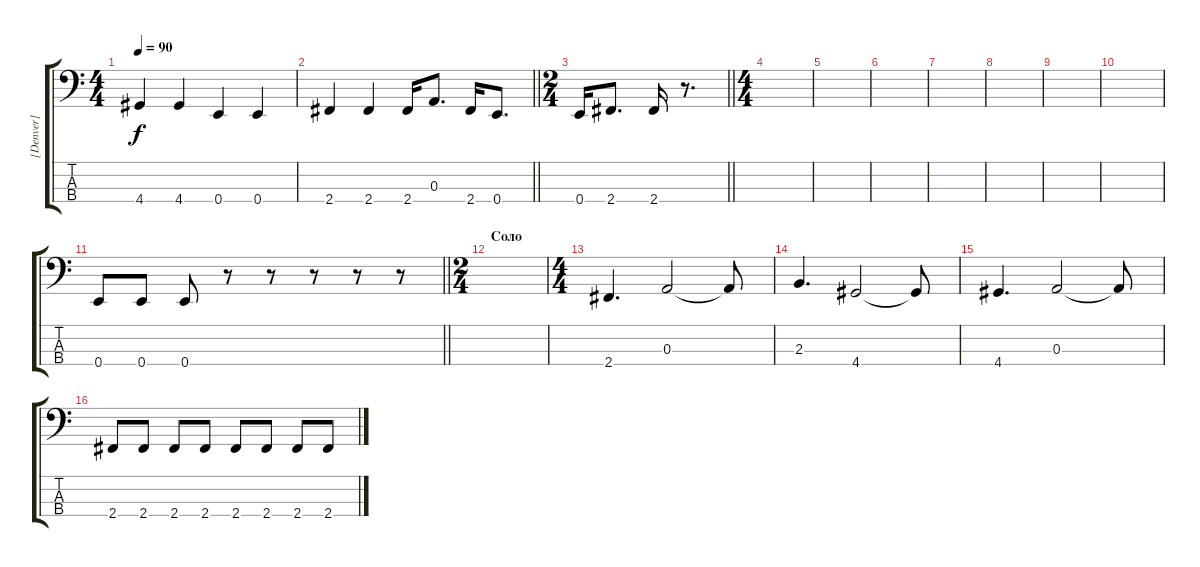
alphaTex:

\track ("[Denver]" "[Denver]") {instrument electricbassfinger}
\staff {score tabs}
\tuning (G2 D2 A1 E1) {hide}
\ts (4 4)
\tempo 90
\clef f4
\ks c
4.4.4{dy f} 4.4.4 0.4.4 0.4.4 |
\barLineRight lightlight
2.4.4 2.4.4 2.4.16 0.3.8{d} 2.4.16 0.4.8{d} |
\ts (2 4)
\barLineRight lightlight
0.4.16 2.4.8{d} 2.4.16 r.8{d} |
\ts (4 4)
|
|
|
|
|
|
|
\barLineRight lightlight
0.4.8 0.4.8 0.4.8 r.8 r.8 r.8 r.8 r.8 |
\ts (2 4)
\section ("" "Соло")
|
\ts (4 4)
2.4.4{d} 0.3.2 0.3{t}.8 |
2.3.4{d} 4.4.2 4.4{t}.8 |
4.4.4{d} 0.3.2 0.3{t}.8 |
2.4.8 2.4.8 2.4.8 2.4.8 2.4.8 2.4.8 2.4.8 2.4.8
